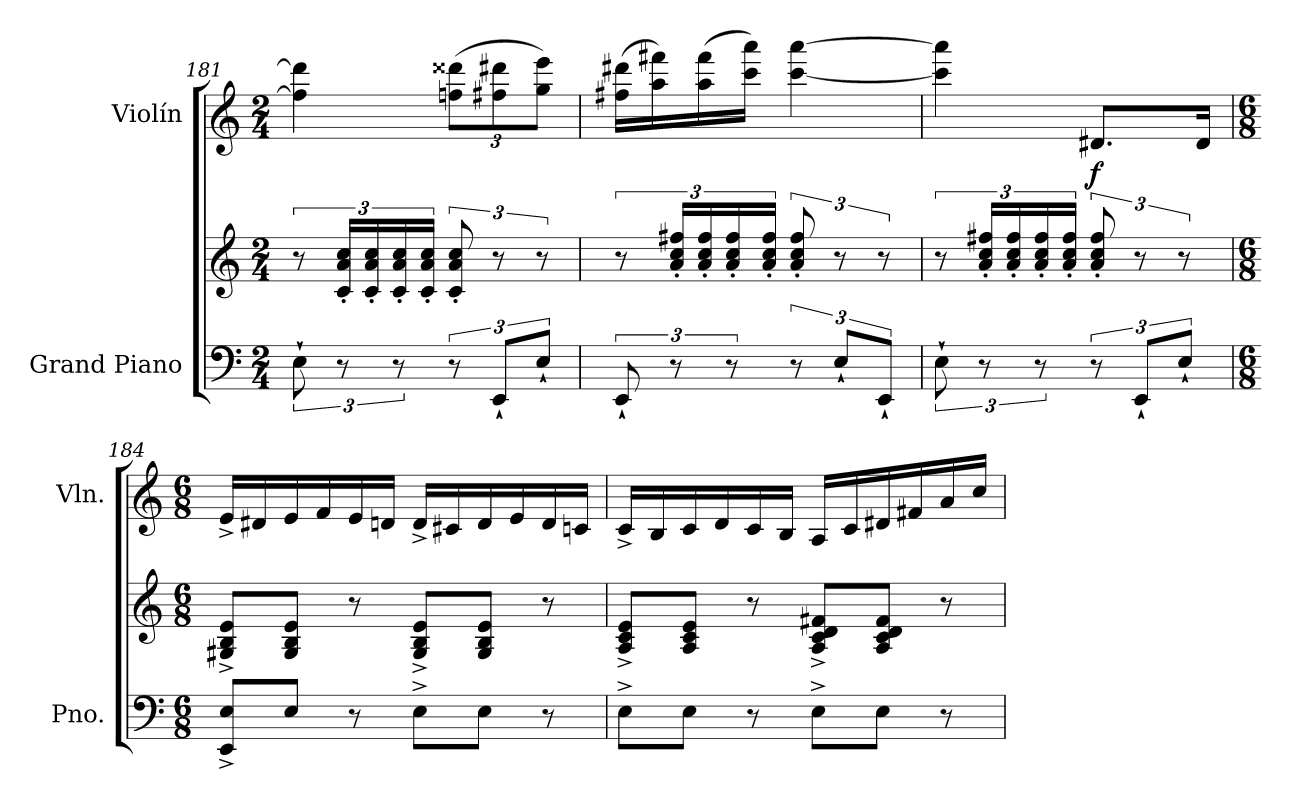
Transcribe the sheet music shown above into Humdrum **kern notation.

**kern	**kern	**kern	**dynam
*part2	*part2	*part1	*part1
*staff3	*staff2	*staff1	*staff1
*I"Grand Piano	*	*I"Violín	*
*I'Pno.	*	*I'Vln.	*
*clefF4	*clefG2	*clefG2	*
*k[]	*k[]	*k[]	*
*M2/4	*M2/4	*M2/4	*
=181	=181	=181	=181
12E`\	12r	4ff#\] 4ddd#\]	.
12r	24c/' 24a/' 24cc/'LL	.	.
.	24c/' 24a/' 24cc/'	.	.
12r	24c/' 24a/' 24cc/'	.	.
.	24c/' 24a/' 24cc/'JJ	.	.
*	*	*Xbrackettup	*
12r	12c/' 12a/' 12cc/'	(12ffn\ 12ddd##X\L	.
12EE`/L	12r	12ff#X\ 12ddd#X\	.
12E`/J	12r	12gg\ 12eee\J)	.
=182	=182	=182	=182
12EE`/	12r	(16ff#X\ 16ddd#X\LL	.
.	.	16aa\ 16fff#X\)	.
12r	24a/' 24cc/' 24ff#X/'LL	.	.
.	24a/' 24cc/' 24ff#/'	(16aa\ 16fff#\	.
12r	24a/' 24cc/' 24ff#/'	.	.
.	.	16ccc\ 16aaa\JJ)	.
.	24a/' 24cc/' 24ff#/'JJ	.	.
12r	12a/' 12cc/' 12ff#/'	[4ccc\ [4aaa\	.
12E`/L	12r	.	.
12EE`/J	12r	.	.
!!LO:LB:g=z
=183	=183	=183	=183
12E`\	12r	4ccc\] 4aaa\]	.
12r	24a/' 24cc/' 24ff#X/'LL	.	.
.	24a/' 24cc/' 24ff#/'	.	.
12r	24a/' 24cc/' 24ff#/'	.	.
.	24a/' 24cc/' 24ff#/'JJ	.	.
!	!	!	!LO:DY:b
12r	12a/' 12cc/' 12ff#/'	8.d#X/L	f
12EE`/L	12r	.	.
12E`/J	12r	.	.
.	.	16d#/Jk	.
=184	=184	=184	=184
*M6/8	*M6/8	*M6/8	*
*	*	*MM130	*
8EE/^ 8E/^L	8G#X/^ 8B/^ 8e/^L	16e^/LL	.
.	.	16d#X/	.
8E/J	8G#/ 8B/ 8e/J	16e/	.
.	.	16f/	.
8r	8r	16e/	.
.	.	16dn/JJ	.
8E^\L	8G#/^ 8B/^ 8e/^L	16d^/LL	.
.	.	16c#X/	.
8E\J	8G#/ 8B/ 8e/J	16d/	.
.	.	16e/	.
8r	8r	16d/	.
.	.	16cn/JJ	.
=185	=185	=185	=185
8E^\L	8A/^ 8c/^ 8e/^L	16c^/LL	.
.	.	16B/	.
8E\J	8A/ 8c/ 8e/J	16c/	.
.	.	16d/	.
8r	8r	16c/	.
.	.	16B/JJ	.
8E^\L	8A/^ 8c/^ 8d/^ 8f#X/^L	16A/LL	.
.	.	16c/	.
8E\J	8A/ 8c/ 8d/ 8f#/J	16d#X/	.
.	.	16f#X/	.
8r	8r	16a/	.
.	.	16cc/JJ	.
=	=	=	=
*-	*-	*-	*-
